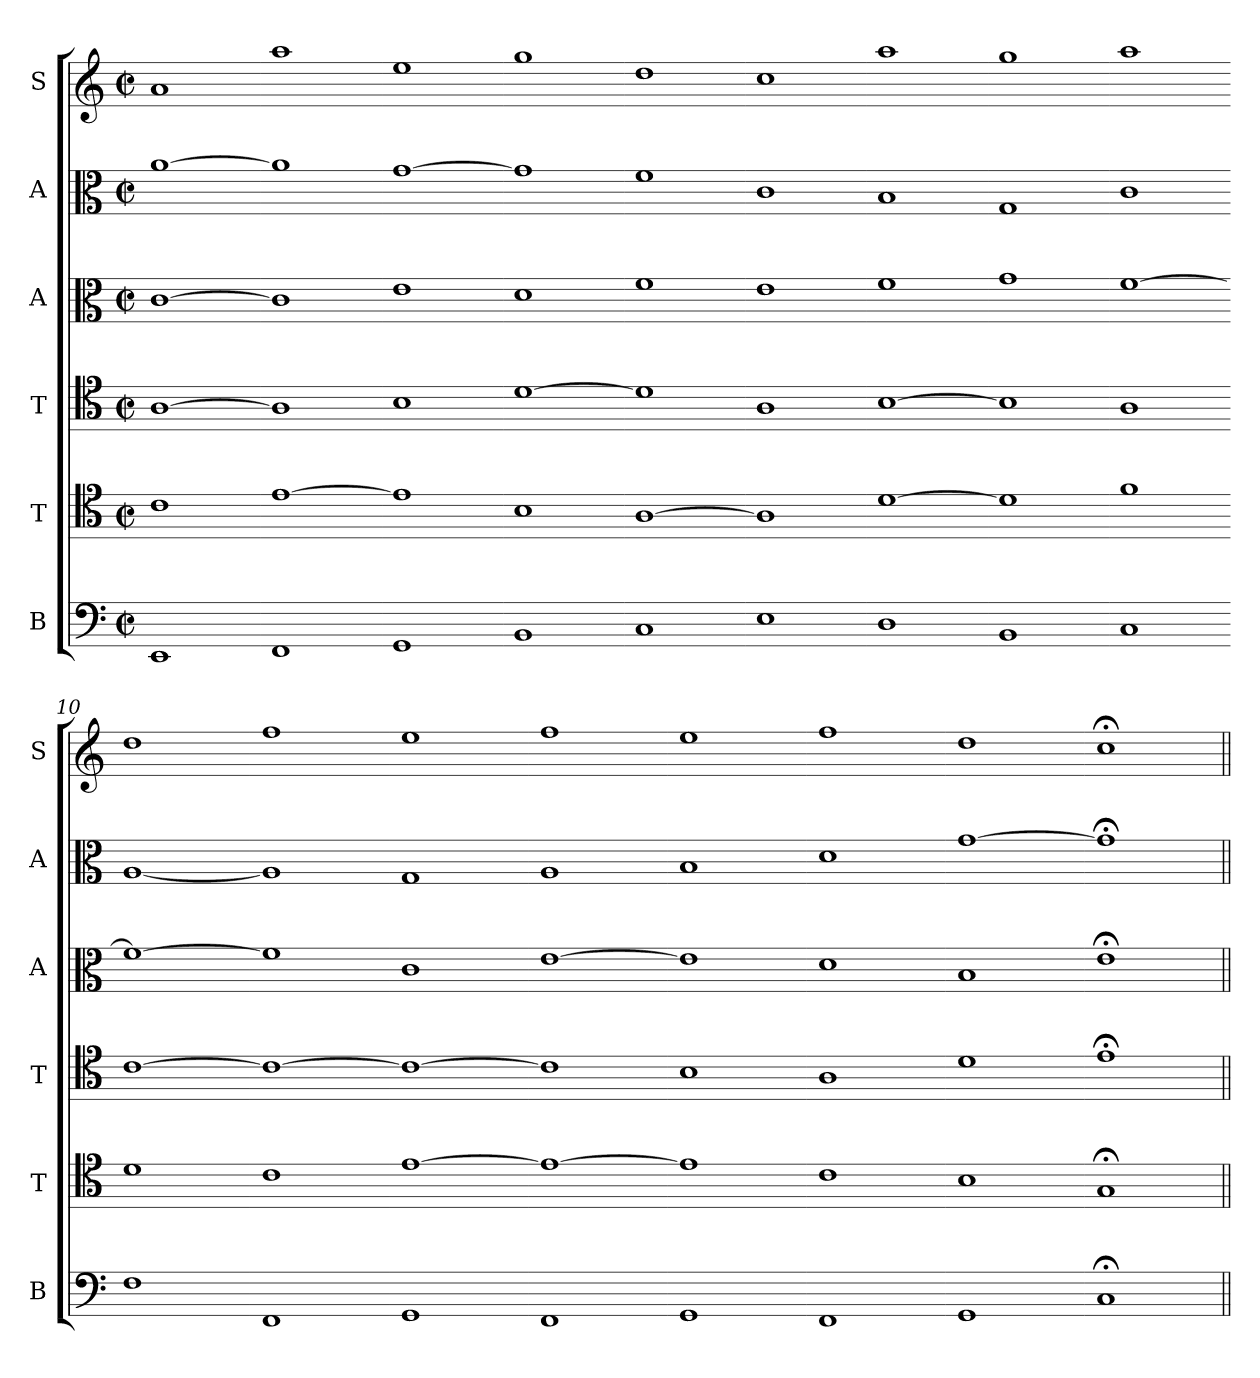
**kern	**kern	**kern	**kern	**kern	**kern
*part6	*part5	*part4	*part3	*part2	*part1
*staff6	*staff5	*staff4	*staff3	*staff2	*staff1
*I"B	*I"T	*I"T	*I"A	*I"A	*I"S
*I'B	*I'T	*I'T	*I'A	*I'A	*I'S
*clefF4	*clefC4	*clefC4	*clefC3	*clefC3	*clefG2
*k[]	*k[]	*k[]	*k[]	*k[]	*k[]
*M2/2	*M2/2	*M2/2	*M2/2	*M2/2	*M2/2
*met(c|)	*met(c|)	*met(c|)	*met(c|)	*met(c|)	*met(c|)
*MM208	*MM208	*MM208	*MM208	*MM208	*MM208
=1	=1	=1	=1	=1	=1
1EE	1c	[1A	[1c	[1a	1a
=2-	=2-	=2-	=2-	=2-	=2-
1FF	[1e	1A]	1c]	1a]	1aa
=3-	=3-	=3-	=3-	=3-	=3-
1GG	1e]	1B	1e	[1g	1ee
=4-	=4-	=4-	=4-	=4-	=4-
1BB	1B	[1d	1d	1g]	1gg
=5-	=5-	=5-	=5-	=5-	=5-
1C	[1A	1d]	1f	1f	1dd
=6-	=6-	=6-	=6-	=6-	=6-
1E	1A]	1A	1e	1c	1cc
=7-	=7-	=7-	=7-	=7-	=7-
1D	[1d	[1B	1f	1B	1aa
=8-	=8-	=8-	=8-	=8-	=8-
1BB	1d]	1B]	1g	1G	1gg
=9-	=9-	=9-	=9-	=9-	=9-
1C	1f	1A	[1f	1c	1aa
=10-	=10-	=10-	=10-	=10-	=10-
1F	1d	[1c	1f_	[1A	1dd
=11-	=11-	=11-	=11-	=11-	=11-
1FF	1c	1c_	1f]	1A]	1ff
=12-	=12-	=12-	=12-	=12-	=12-
1GG	[1e	1c_	1c	1G	1ee
=13-	=13-	=13-	=13-	=13-	=13-
1FF	1e_	1c]	[1e	1A	1ff
=14-	=14-	=14-	=14-	=14-	=14-
1GG	1e]	1B	1e]	1B	1ee
=15-	=15-	=15-	=15-	=15-	=15-
1FF	1c	1A	1d	1d	1ff
=16-	=16-	=16-	=16-	=16-	=16-
1GG	1B	1d	1B	[1g	1dd
=17-	=17-	=17-	=17-	=17-	=17-
1C;<	1G;<	1e;<	1e;<	1g;]	1cc;<
=||	=||	=||	=||	=||	=||
*-	*-	*-	*-	*-	*-
